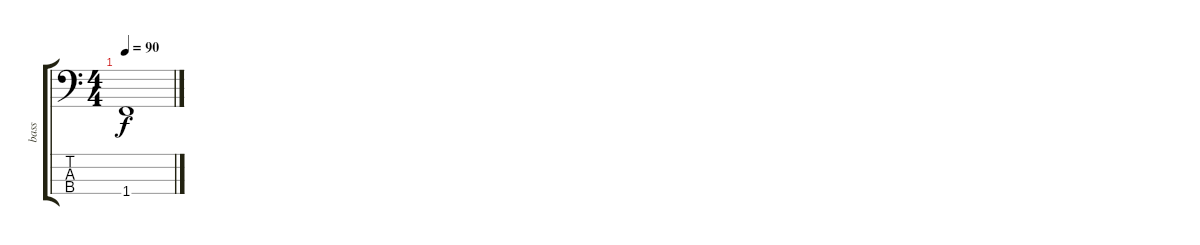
\track ("bass" "bass") {instrument electricbassfinger}
\staff {score tabs}
\tuning (G2 D2 A1 E1) {hide}
\ts (4 4)
\tempo 90
\clef f4
\ks c
1.4{t}.1{dy f}
